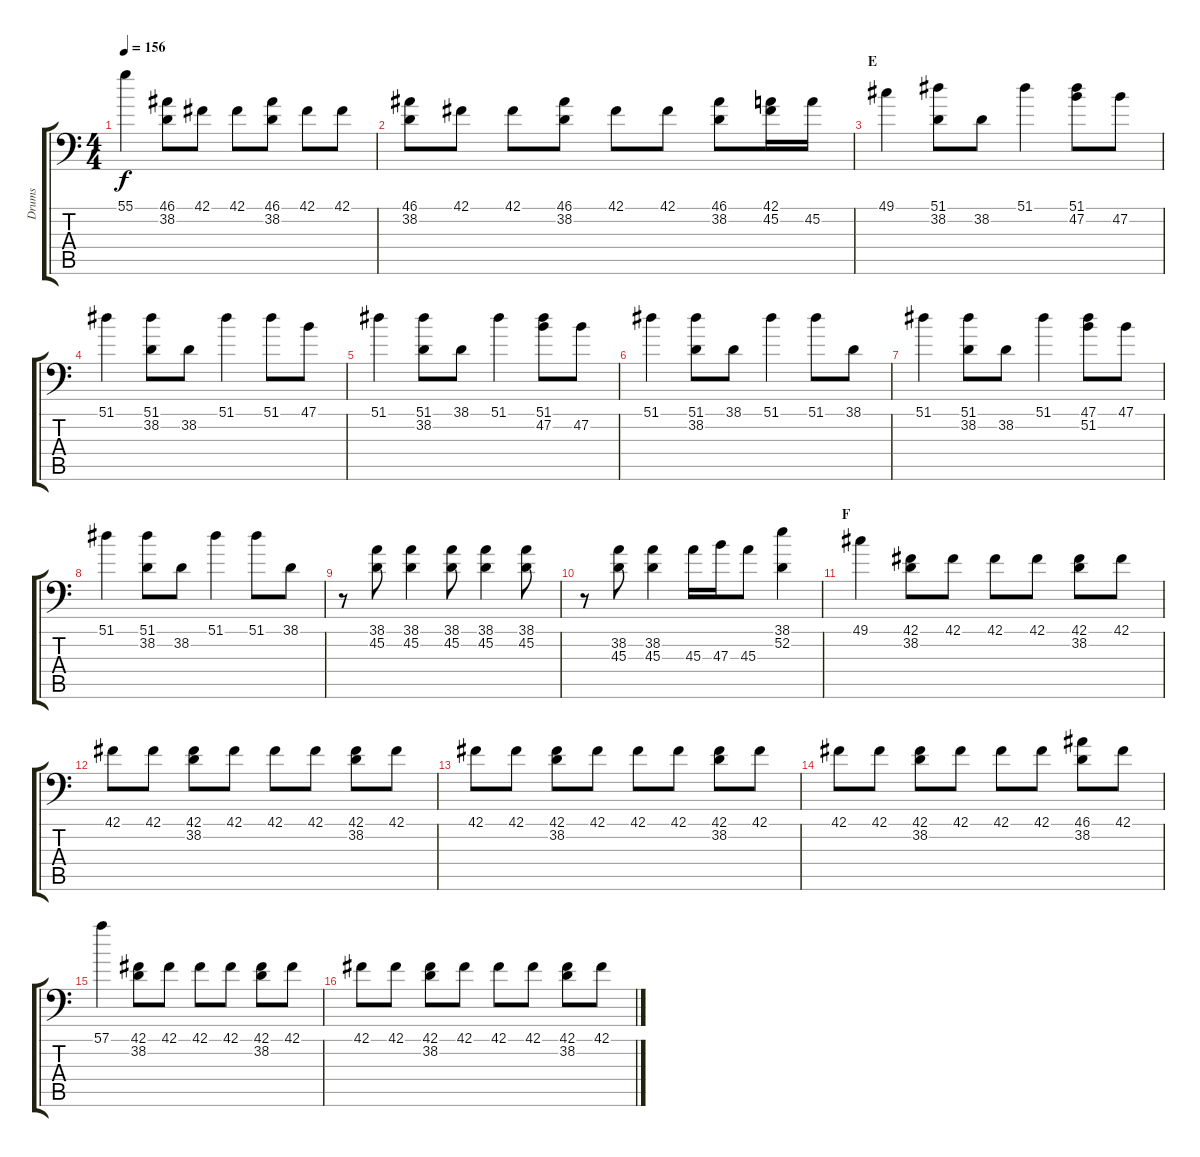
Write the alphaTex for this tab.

\track ("Drums" "Drums") {instrument acousticgrandpiano}
\staff {score tabs}
\tuning (C-1 C-1 C-1 C-1 C-1 C-1) {hide}
\ts (4 4)
\tempo 156
\clef f4
\ks c
55.1{t}.4{dy f} (46.1 38.2).8 42.1.8 42.1.8 (46.1 38.2).8 42.1.8 42.1.8 |
(46.1 38.2).8 42.1.8 42.1.8 (46.1 38.2).8 42.1.8 42.1.8 (46.1 38.2).8 (42.1 45.2).16 45.2.16 |
\section ("" "E")
49.1.4 (51.1 38.2).8 38.2.8 51.1.4 (51.1 47.2).8 47.2.8 |
51.1.4 (51.1 38.2).8 38.2.8 51.1.4 51.1.8 47.1.8 |
51.1.4 (51.1 38.2).8 38.1.8 51.1.4 (51.1 47.2).8 47.2.8 |
51.1.4 (51.1 38.2).8 38.1.8 51.1.4 51.1.8 38.1.8 |
51.1.4 (51.1 38.2).8 38.2.8 51.1.4 (47.1 51.2).8 47.1.8 |
51.1.4 (51.1 38.2).8 38.2.8 51.1.4 51.1.8 38.1.8 |
r.8 (38.1 45.2).8 (38.1 45.2).4 (38.1 45.2).8 (38.1 45.2).4 (38.1 45.2).8 |
r.8 (38.2 45.3).8 (38.2 45.3).4 45.3.16 47.3.16 45.3.8 (38.1 52.2).4 |
\section ("" "F")
49.1.4 (42.1 38.2).8 42.1.8 42.1.8 42.1.8 (42.1 38.2).8 42.1.8 |
42.1.8 42.1.8 (42.1 38.2).8 42.1.8 42.1.8 42.1.8 (42.1 38.2).8 42.1.8 |
42.1.8 42.1.8 (42.1 38.2).8 42.1.8 42.1.8 42.1.8 (42.1 38.2).8 42.1.8 |
42.1.8 42.1.8 (42.1 38.2).8 42.1.8 42.1.8 42.1.8 (46.1 38.2).8 42.1.8 |
57.1.4 (42.1 38.2).8 42.1.8 42.1.8 42.1.8 (42.1 38.2).8 42.1.8 |
42.1.8 42.1.8 (42.1 38.2).8 42.1.8 42.1.8 42.1.8 (42.1 38.2).8 42.1.8
